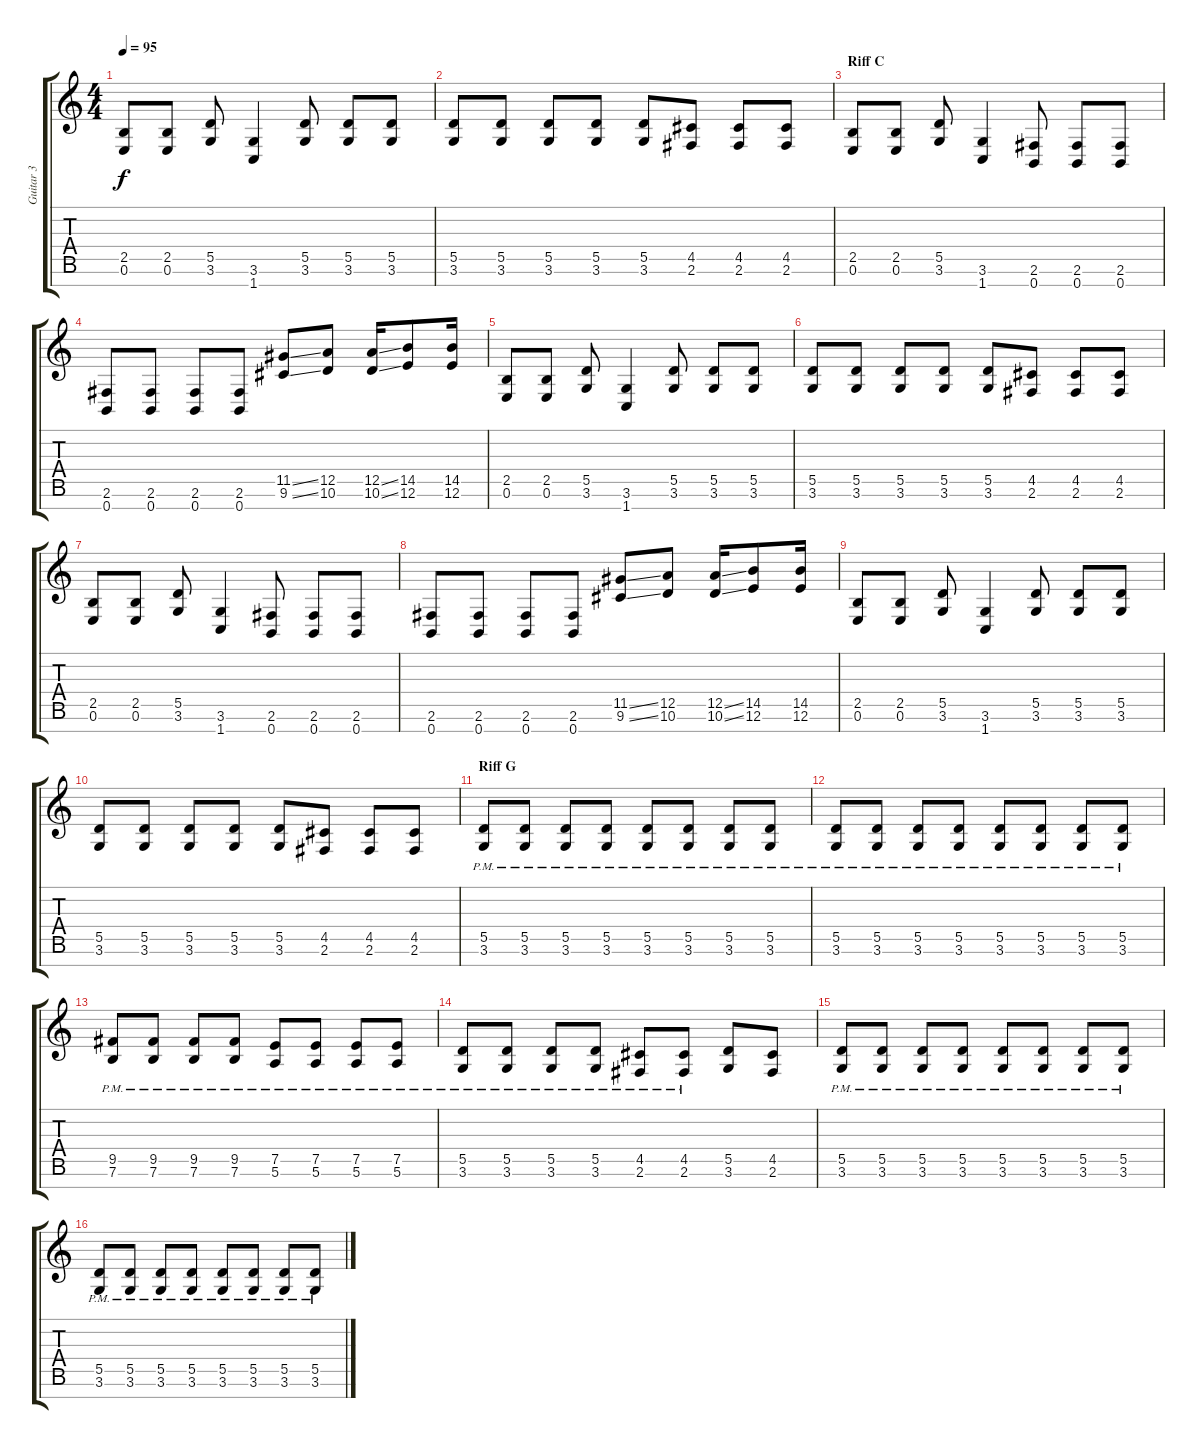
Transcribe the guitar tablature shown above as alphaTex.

\track ("Guitar 3" "Guitar 3") {instrument distortionguitar}
\staff {score tabs}
\tuning (E4 B3 G3 D3 A2 E2 B1) {hide}
\ts (4 4)
\tempo 95
\clef g2
\ks c
(2.5 0.6).8{dy f} (2.5 0.6).8 (5.5 3.6).8 (3.6 1.7).4 (5.5 3.6).8 (5.5 3.6).8 (5.5 3.6).8 |
(5.5 3.6).8 (5.5 3.6).8 (5.5 3.6).8 (5.5 3.6).8 (5.5 3.6).8 (4.5 2.6).8 (4.5 2.6).8 (4.5 2.6).8 |
\section ("" "Riff C")
(2.5 0.6).8 (2.5 0.6).8 (5.5 3.6).8 (3.6 1.7).4 (2.6 0.7).8 (2.6 0.7).8 (2.6 0.7).8 |
(2.6 0.7).8 (2.6 0.7).8 (2.6 0.7).8 (2.6 0.7).8 (11.5{ss} 9.6{ss}).8 (12.5 10.6).8 (12.5{ss} 10.6{ss}).16 (14.5 12.6).8 (14.5 12.6).16 |
(2.5 0.6).8 (2.5 0.6).8 (5.5 3.6).8 (3.6 1.7).4 (5.5 3.6).8 (5.5 3.6).8 (5.5 3.6).8 |
(5.5 3.6).8 (5.5 3.6).8 (5.5 3.6).8 (5.5 3.6).8 (5.5 3.6).8 (4.5 2.6).8 (4.5 2.6).8 (4.5 2.6).8 |
(2.5 0.6).8 (2.5 0.6).8 (5.5 3.6).8 (3.6 1.7).4 (2.6 0.7).8 (2.6 0.7).8 (2.6 0.7).8 |
(2.6 0.7).8 (2.6 0.7).8 (2.6 0.7).8 (2.6 0.7).8 (11.5{ss} 9.6{ss}).8 (12.5 10.6).8 (12.5{ss} 10.6{ss}).16 (14.5 12.6).8 (14.5 12.6).16 |
(2.5 0.6).8 (2.5 0.6).8 (5.5 3.6).8 (3.6 1.7).4 (5.5 3.6).8 (5.5 3.6).8 (5.5 3.6).8 |
(5.5 3.6).8 (5.5 3.6).8 (5.5 3.6).8 (5.5 3.6).8 (5.5 3.6).8 (4.5 2.6).8 (4.5 2.6).8 (4.5 2.6).8 |
\section ("" "Riff G")
(5.5{pm} 3.6{pm}).8 (5.5{pm} 3.6{pm}).8 (5.5{pm} 3.6{pm}).8 (5.5{pm} 3.6{pm}).8 (5.5{pm} 3.6{pm}).8 (5.5{pm} 3.6{pm}).8 (5.5{pm} 3.6{pm}).8 (5.5{pm} 3.6{pm}).8 |
(5.5{pm} 3.6{pm}).8 (5.5{pm} 3.6{pm}).8 (5.5{pm} 3.6{pm}).8 (5.5{pm} 3.6{pm}).8 (5.5{pm} 3.6{pm}).8 (5.5{pm} 3.6{pm}).8 (5.5{pm} 3.6{pm}).8 (5.5{pm} 3.6{pm}).8 |
(9.5{pm} 7.6{pm}).8 (9.5{pm} 7.6{pm}).8 (9.5{pm} 7.6{pm}).8 (9.5{pm} 7.6{pm}).8 (7.5{pm} 5.6{pm}).8 (7.5{pm} 5.6{pm}).8 (7.5{pm} 5.6{pm}).8 (7.5{pm} 5.6{pm}).8 |
(5.5{pm} 3.6{pm}).8 (5.5{pm} 3.6{pm}).8 (5.5{pm} 3.6{pm}).8 (5.5{pm} 3.6{pm}).8 (4.5{pm} 2.6{pm}).8 (4.5{pm} 2.6{pm}).8 (5.5 3.6).8 (4.5 2.6).8 |
(5.5{pm} 3.6{pm}).8 (5.5{pm} 3.6{pm}).8 (5.5{pm} 3.6{pm}).8 (5.5{pm} 3.6{pm}).8 (5.5{pm} 3.6{pm}).8 (5.5{pm} 3.6{pm}).8 (5.5{pm} 3.6{pm}).8 (5.5{pm} 3.6{pm}).8 |
(5.5{pm} 3.6{pm}).8 (5.5{pm} 3.6{pm}).8 (5.5{pm} 3.6{pm}).8 (5.5{pm} 3.6{pm}).8 (5.5{pm} 3.6{pm}).8 (5.5{pm} 3.6{pm}).8 (5.5{pm} 3.6{pm}).8 (5.5{pm} 3.6{pm}).8
